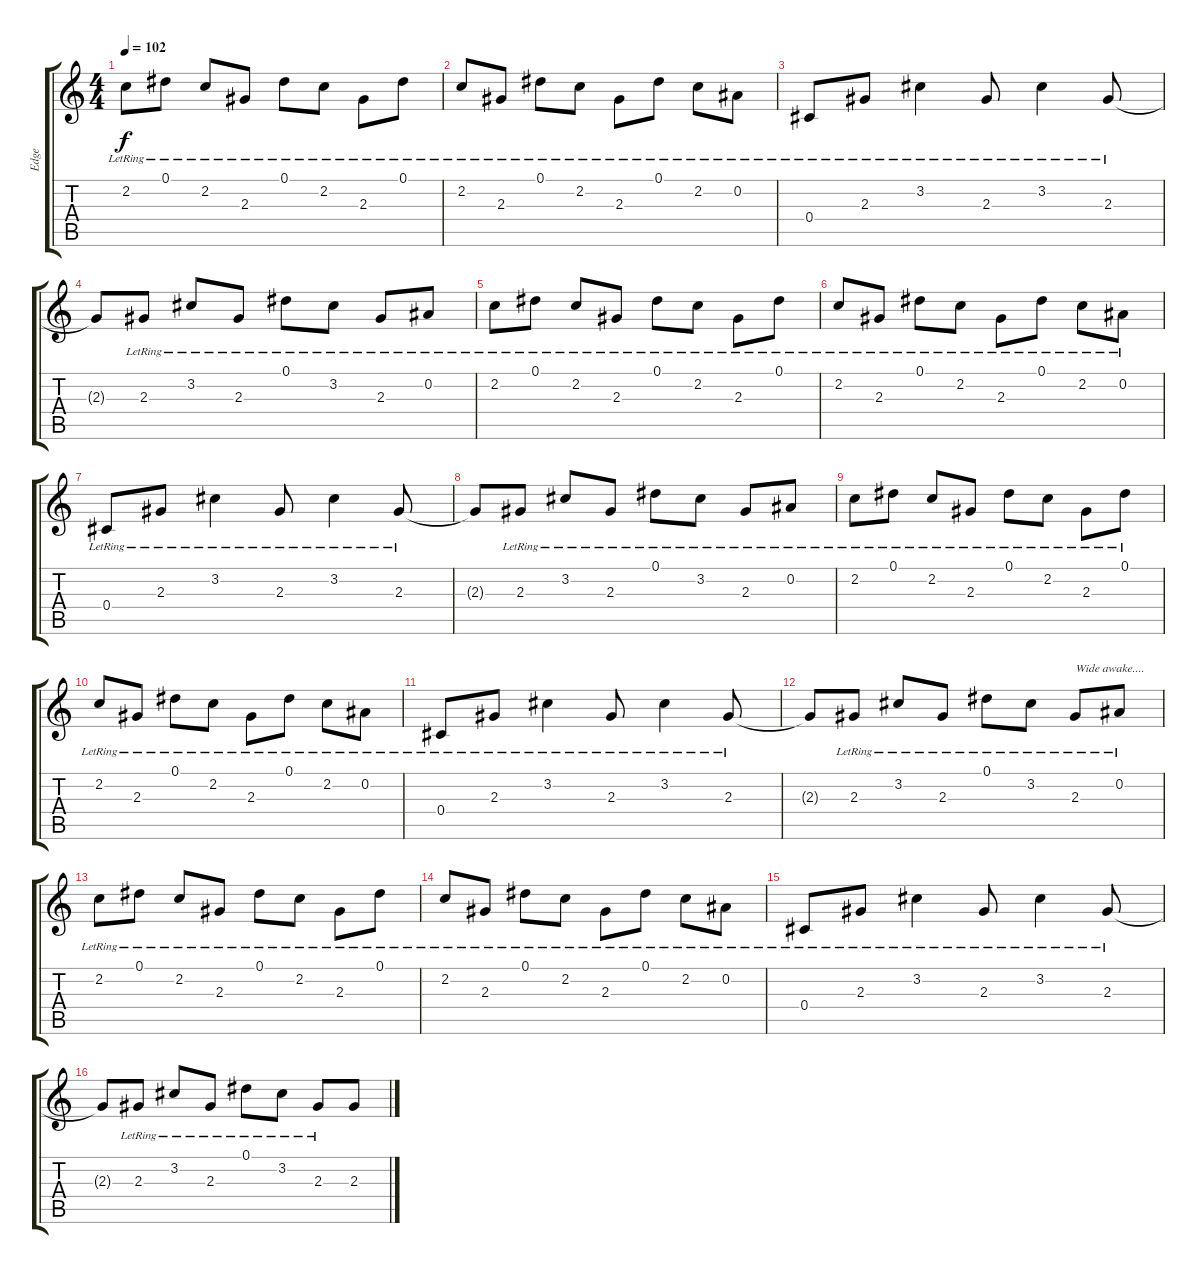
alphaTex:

\track ("Edge" "Edge") {instrument electricguitarjazz}
\staff {score tabs}
\tuning (Eb4 Bb3 Gb3 Db3 Ab2 Eb2) {hide}
\ts (4 4)
\tempo 102
\clef g2
\ks c
2.2{lr}.8{dy f} 0.1{lr}.8 2.2{lr}.8 2.3{lr}.8 0.1{lr}.8 2.2{lr}.8 2.3{lr}.8 0.1{lr}.8 |
2.2{lr}.8 2.3{lr}.8 0.1{lr}.8 2.2{lr}.8 2.3{lr}.8 0.1{lr}.8 2.2{lr}.8 0.2{lr}.8 |
0.4{lr}.8 2.3{lr}.8 3.2{lr}.4 2.3{lr}.8 3.2{lr}.4 2.3{lr}.8 |
2.3{t}.8 2.3{lr}.8 3.2{lr}.8 2.3{lr}.8 0.1{lr}.8 3.2{lr}.8 2.3{lr}.8 0.2{lr}.8 |
2.2{lr}.8 0.1{lr}.8 2.2{lr}.8 2.3{lr}.8 0.1{lr}.8 2.2{lr}.8 2.3{lr}.8 0.1{lr}.8 |
2.2{lr}.8 2.3{lr}.8 0.1{lr}.8 2.2{lr}.8 2.3{lr}.8 0.1{lr}.8 2.2{lr}.8 0.2{lr}.8 |
0.4{lr}.8 2.3{lr}.8 3.2{lr}.4 2.3{lr}.8 3.2{lr}.4 2.3{lr}.8 |
2.3{t}.8 2.3{lr}.8 3.2{lr}.8 2.3{lr}.8 0.1{lr}.8 3.2{lr}.8 2.3{lr}.8 0.2{lr}.8 |
2.2{lr}.8 0.1{lr}.8 2.2{lr}.8 2.3{lr}.8 0.1{lr}.8 2.2{lr}.8 2.3{lr}.8 0.1{lr}.8 |
2.2{lr}.8 2.3{lr}.8 0.1{lr}.8 2.2{lr}.8 2.3{lr}.8 0.1{lr}.8 2.2{lr}.8 0.2{lr}.8 |
0.4{lr}.8 2.3{lr}.8 3.2{lr}.4 2.3{lr}.8 3.2{lr}.4 2.3{lr}.8 |
2.3{t}.8 2.3{lr}.8 3.2{lr}.8 2.3{lr}.8 0.1{lr}.8 3.2{lr}.8 2.3{lr}.8{txt "Wide awake...."} 0.2{lr}.8 |
2.2{lr}.8 0.1{lr}.8 2.2{lr}.8 2.3{lr}.8 0.1{lr}.8 2.2{lr}.8 2.3{lr}.8 0.1{lr}.8 |
2.2{lr}.8 2.3{lr}.8 0.1{lr}.8 2.2{lr}.8 2.3{lr}.8 0.1{lr}.8 2.2{lr}.8 0.2{lr}.8 |
0.4{lr}.8 2.3{lr}.8 3.2{lr}.4 2.3{lr}.8 3.2{lr}.4 2.3{lr}.8 |
2.3{t}.8 2.3{lr}.8 3.2{lr}.8 2.3{lr}.8 0.1{lr}.8 3.2{lr}.8 2.3{lr}.8 2.3.8
